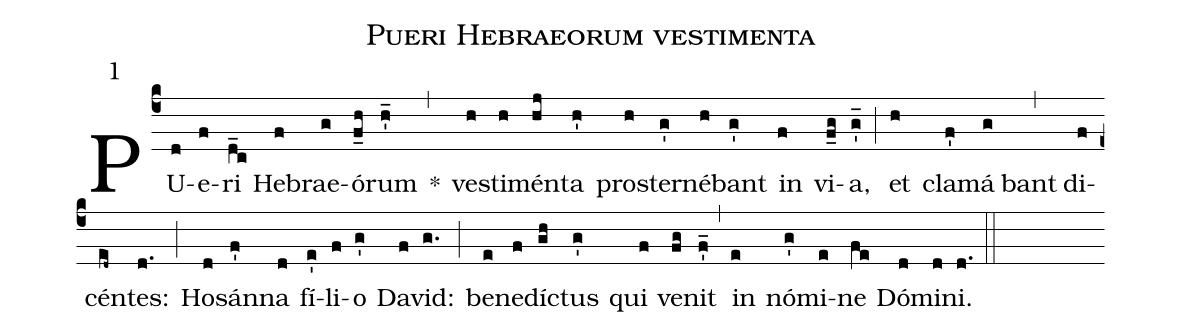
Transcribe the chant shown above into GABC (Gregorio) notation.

name:Pueri Hebraeorum vestimenta;
mode:1;
annotation:1;
office-part:Antiphonae;
%%
(c4) PU(d)e(f)ri(d_c) He(f)brae(g)ó(f_h)rum(h'_) *(,) ve(h)sti(h)mén(hj)ta(h') pro(h)ster(g')né(h)bant(g') in(f) vi(f_g)a,(g'_) (;) et(h) cla(f')má(g)bant(,) di(f)cén(ed~)tes:(d.) (;) Ho(d)sán(f')na(d) fí(e')li(f)o(g') Da(f)vid:(g.) (;) be(e)ne(f)dí(gh)ctus(g') qui(f) ve(fg)nit(f'_) (,) in(e) nó(g')mi(e)ne(fe) Dó(d)mi(d)ni.(d.) (::)
